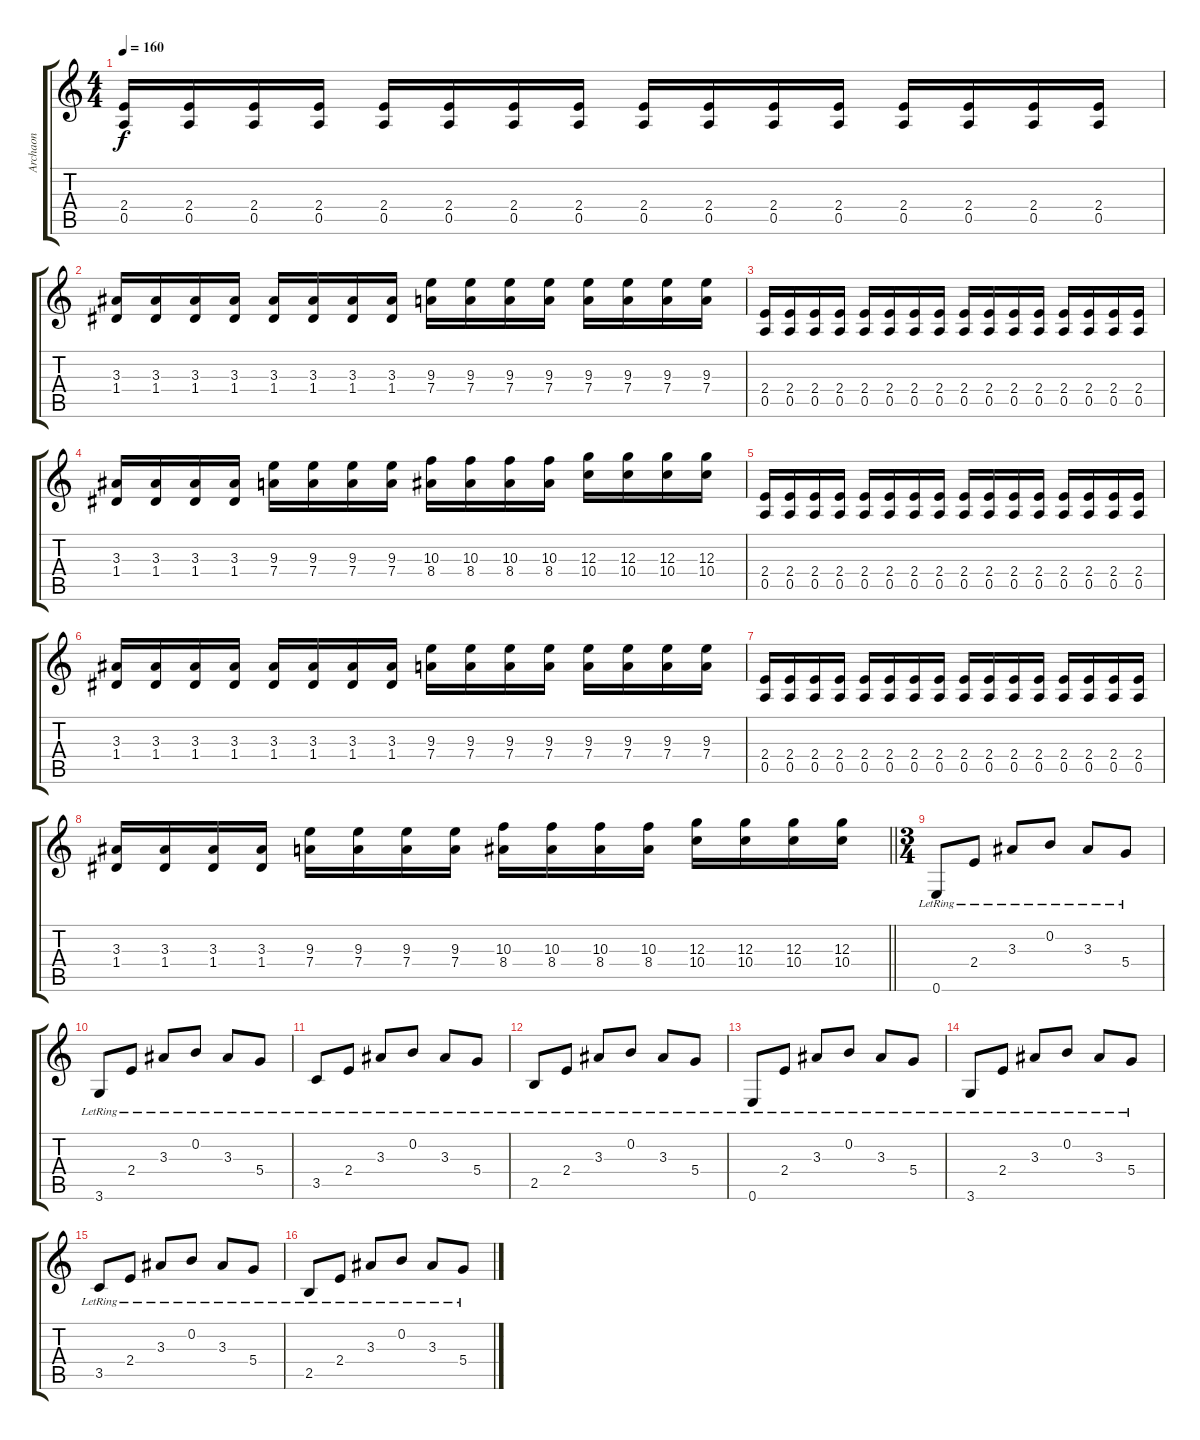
\track ("Archaon" "Archaon") {instrument acousticguitarsteel}
\staff {score tabs}
\tuning (E4 B3 G3 D3 A2 E2) {hide}
\ts (4 4)
\tempo 160
\clef g2
\ks c
(2.4 0.5).16{dy f volume 10 balance 5 instrument distortionguitar} (2.4 0.5).16 (2.4 0.5).16 (2.4 0.5).16 (2.4 0.5).16 (2.4 0.5).16 (2.4 0.5).16 (2.4 0.5).16 (2.4 0.5).16 (2.4 0.5).16 (2.4 0.5).16 (2.4 0.5).16 (2.4 0.5).16 (2.4 0.5).16 (2.4 0.5).16 (2.4 0.5).16 |
(3.3 1.4).16 (3.3 1.4).16 (3.3 1.4).16 (3.3 1.4).16 (3.3 1.4).16 (3.3 1.4).16 (3.3 1.4).16 (3.3 1.4).16 (9.3 7.4).16 (9.3 7.4).16 (9.3 7.4).16 (9.3 7.4).16 (9.3 7.4).16 (9.3 7.4).16 (9.3 7.4).16 (9.3 7.4).16 |
(2.4 0.5).16 (2.4 0.5).16 (2.4 0.5).16 (2.4 0.5).16 (2.4 0.5).16 (2.4 0.5).16 (2.4 0.5).16 (2.4 0.5).16 (2.4 0.5).16 (2.4 0.5).16 (2.4 0.5).16 (2.4 0.5).16 (2.4 0.5).16 (2.4 0.5).16 (2.4 0.5).16 (2.4 0.5).16 |
(3.3 1.4).16 (3.3 1.4).16 (3.3 1.4).16 (3.3 1.4).16 (9.3 7.4).16 (9.3 7.4).16 (9.3 7.4).16 (9.3 7.4).16 (10.3 8.4).16 (10.3 8.4).16 (10.3 8.4).16 (10.3 8.4).16 (12.3 10.4).16 (12.3 10.4).16 (12.3 10.4).16 (12.3 10.4).16 |
(2.4 0.5).16{volume 10 balance 5 instrument distortionguitar} (2.4 0.5).16 (2.4 0.5).16 (2.4 0.5).16 (2.4 0.5).16 (2.4 0.5).16 (2.4 0.5).16 (2.4 0.5).16 (2.4 0.5).16 (2.4 0.5).16 (2.4 0.5).16 (2.4 0.5).16 (2.4 0.5).16 (2.4 0.5).16 (2.4 0.5).16 (2.4 0.5).16 |
(3.3 1.4).16 (3.3 1.4).16 (3.3 1.4).16 (3.3 1.4).16 (3.3 1.4).16 (3.3 1.4).16 (3.3 1.4).16 (3.3 1.4).16 (9.3 7.4).16 (9.3 7.4).16 (9.3 7.4).16 (9.3 7.4).16 (9.3 7.4).16 (9.3 7.4).16 (9.3 7.4).16 (9.3 7.4).16 |
(2.4 0.5).16 (2.4 0.5).16 (2.4 0.5).16 (2.4 0.5).16 (2.4 0.5).16 (2.4 0.5).16 (2.4 0.5).16 (2.4 0.5).16 (2.4 0.5).16 (2.4 0.5).16 (2.4 0.5).16 (2.4 0.5).16 (2.4 0.5).16 (2.4 0.5).16 (2.4 0.5).16 (2.4 0.5).16 |
\barLineRight lightlight
(3.3 1.4).16 (3.3 1.4).16 (3.3 1.4).16 (3.3 1.4).16 (9.3 7.4).16 (9.3 7.4).16 (9.3 7.4).16 (9.3 7.4).16 (10.3 8.4).16 (10.3 8.4).16 (10.3 8.4).16 (10.3 8.4).16 (12.3 10.4).16 (12.3 10.4).16 (12.3 10.4).16 (12.3 10.4).16 |
\ts (3 4)
0.6{lr}.8{volume 12 instrument acousticguitarsteel} 2.4{lr}.8 3.3{lr}.8 0.2{lr}.8 3.3{lr}.8 5.4{lr}.8 |
3.6{lr}.8 2.4{lr}.8 3.3{lr}.8 0.2{lr}.8 3.3{lr}.8 5.4{lr}.8 |
3.5{lr}.8 2.4{lr}.8 3.3{lr}.8 0.2{lr}.8 3.3{lr}.8 5.4{lr}.8 |
2.5{lr}.8 2.4{lr}.8 3.3{lr}.8 0.2{lr}.8 3.3{lr}.8 5.4{lr}.8 |
0.6{lr}.8 2.4{lr}.8 3.3{lr}.8 0.2{lr}.8 3.3{lr}.8 5.4{lr}.8 |
3.6{lr}.8 2.4{lr}.8 3.3{lr}.8 0.2{lr}.8 3.3{lr}.8 5.4{lr}.8 |
3.5{lr}.8 2.4{lr}.8 3.3{lr}.8 0.2{lr}.8 3.3{lr}.8 5.4{lr}.8 |
2.5{lr}.8 2.4{lr}.8 3.3{lr}.8 0.2{lr}.8 3.3{lr}.8 5.4{lr}.8
